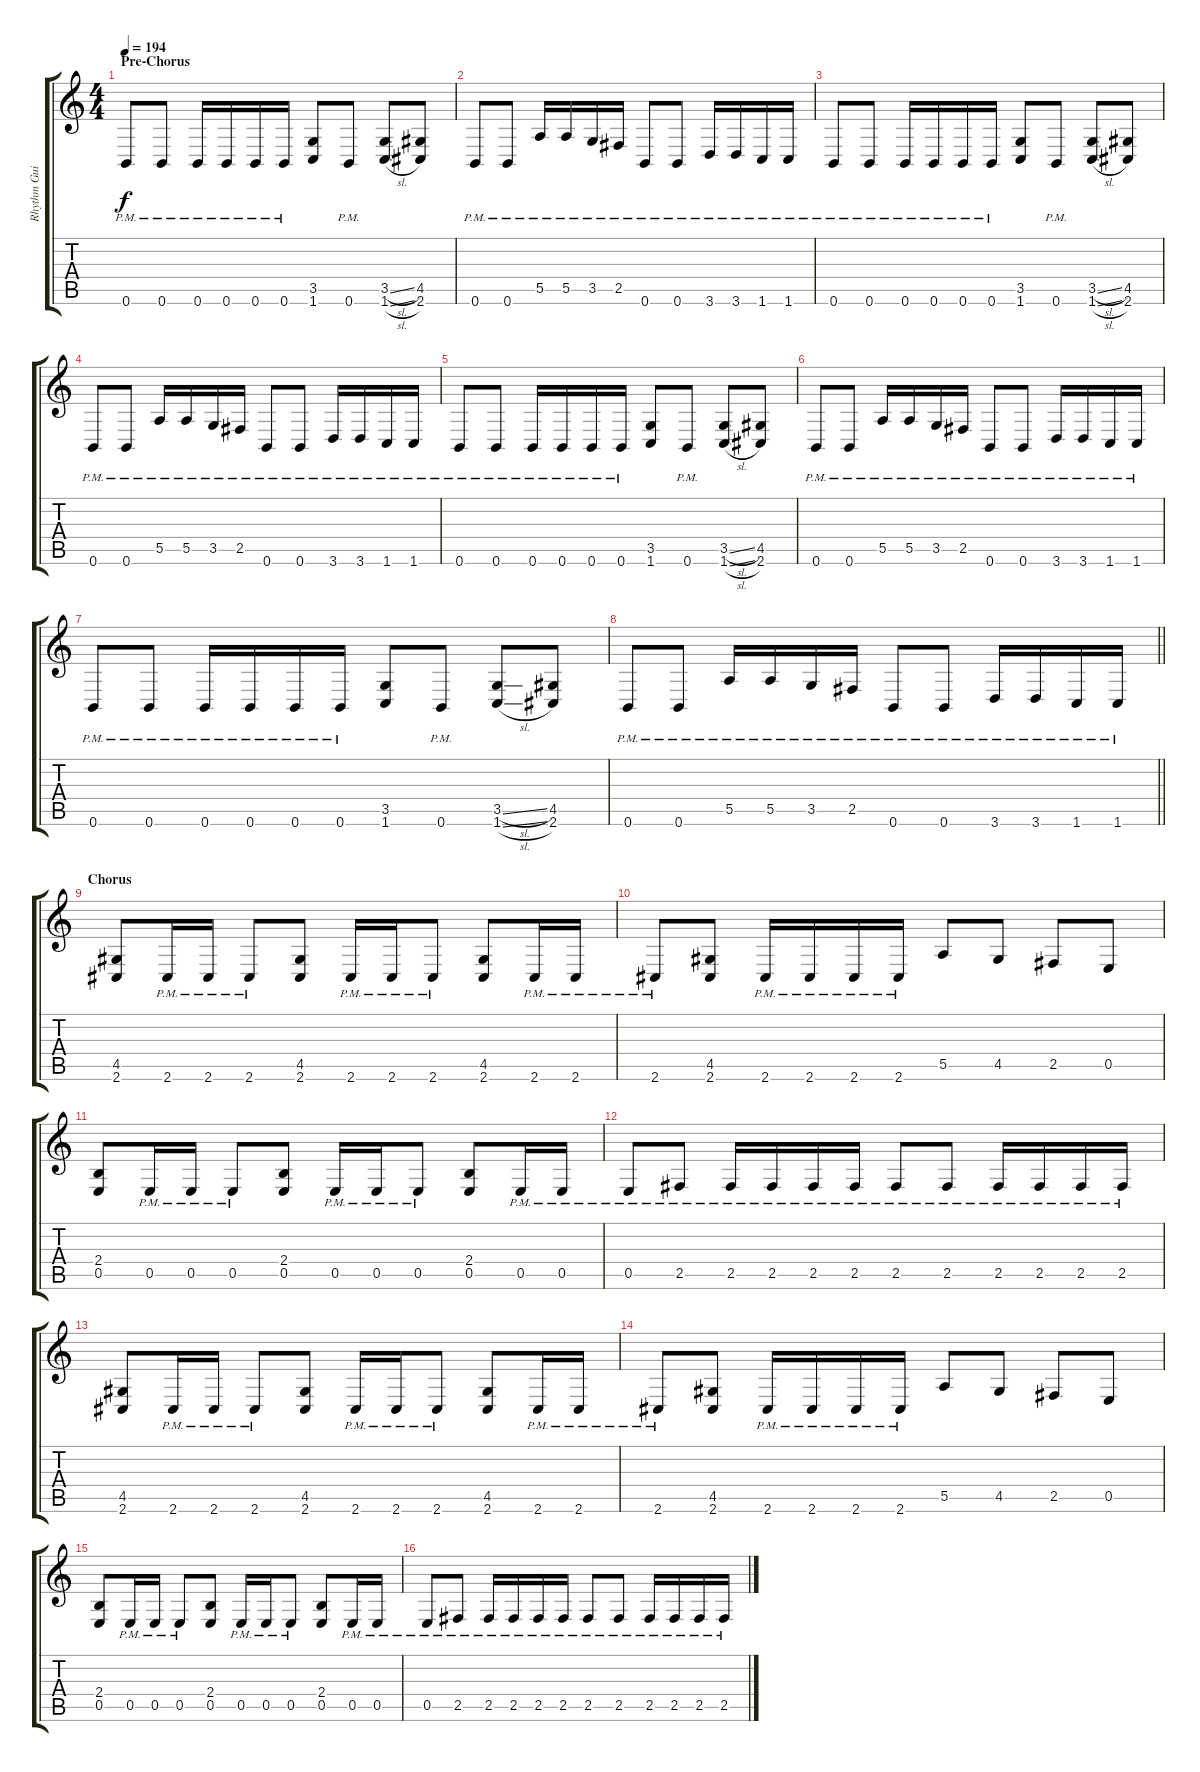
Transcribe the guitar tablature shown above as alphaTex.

\track ("Rhythm Guitar" "Rhythm Gui") {instrument distortionguitar}
\staff {score tabs}
\tuning (B3 Gb3 D3 A2 E2 B1) {hide}
\ts (4 4)
\section ("" "Pre-Chorus")
\tempo 194
\clef g2
\ks c
0.6{pm}.8{dy f} 0.6{pm}.8 0.6{pm}.16 0.6{pm}.16 0.6{pm}.16 0.6{pm}.16 (3.5 1.6).8 0.6{pm}.8 (3.5{sl} 1.6{sl}).8 (4.5 2.6).8 |
0.6{pm}.8 0.6{pm}.8 5.5{pm}.16 5.5{pm}.16 3.5{pm}.16 2.5{pm}.16 0.6{pm}.8 0.6{pm}.8 3.6{pm}.16 3.6{pm}.16 1.6{pm}.16 1.6{pm}.16 |
0.6{pm}.8 0.6{pm}.8 0.6{pm}.16 0.6{pm}.16 0.6{pm}.16 0.6{pm}.16 (3.5 1.6).8 0.6{pm}.8 (3.5{sl} 1.6{sl}).8 (4.5 2.6).8 |
0.6{pm}.8 0.6{pm}.8 5.5{pm}.16 5.5{pm}.16 3.5{pm}.16 2.5{pm}.16 0.6{pm}.8 0.6{pm}.8 3.6{pm}.16 3.6{pm}.16 1.6{pm}.16 1.6{pm}.16 |
0.6{pm}.8 0.6{pm}.8 0.6{pm}.16 0.6{pm}.16 0.6{pm}.16 0.6{pm}.16 (3.5 1.6).8 0.6{pm}.8 (3.5{sl} 1.6{sl}).8 (4.5 2.6).8 |
0.6{pm}.8 0.6{pm}.8 5.5{pm}.16 5.5{pm}.16 3.5{pm}.16 2.5{pm}.16 0.6{pm}.8 0.6{pm}.8 3.6{pm}.16 3.6{pm}.16 1.6{pm}.16 1.6{pm}.16 |
0.6{pm}.8 0.6{pm}.8 0.6{pm}.16 0.6{pm}.16 0.6{pm}.16 0.6{pm}.16 (3.5 1.6).8 0.6{pm}.8 (3.5{sl} 1.6{sl}).8 (4.5 2.6).8 |
\barLineRight lightlight
0.6{pm}.8 0.6{pm}.8 5.5{pm}.16 5.5{pm}.16 3.5{pm}.16 2.5{pm}.16 0.6{pm}.8 0.6{pm}.8 3.6{pm}.16 3.6{pm}.16 1.6{pm}.16 1.6{pm}.16 |
\section ("" "Chorus")
(4.5 2.6).8 2.6{pm}.16 2.6{pm}.16 2.6{pm}.8 (4.5 2.6).8 2.6{pm}.16 2.6{pm}.16 2.6{pm}.8 (4.5 2.6).8 2.6{pm}.16 2.6{pm}.16 |
2.6{pm}.8 (4.5 2.6).8 2.6{pm}.16 2.6{pm}.16 2.6{pm}.16 2.6{pm}.16 5.5.8 4.5.8 2.5.8 0.5.8 |
(2.4 0.5).8 0.5{pm}.16 0.5{pm}.16 0.5{pm}.8 (2.4 0.5).8 0.5{pm}.16 0.5{pm}.16 0.5{pm}.8 (2.4 0.5).8 0.5{pm}.16 0.5{pm}.16 |
0.5{pm}.8 2.5{pm}.8 2.5{pm}.16 2.5{pm}.16 2.5{pm}.16 2.5{pm}.16 2.5{pm}.8 2.5{pm}.8 2.5{pm}.16 2.5{pm}.16 2.5{pm}.16 2.5{pm}.16 |
(4.5 2.6).8 2.6{pm}.16 2.6{pm}.16 2.6{pm}.8 (4.5 2.6).8 2.6{pm}.16 2.6{pm}.16 2.6{pm}.8 (4.5 2.6).8 2.6{pm}.16 2.6{pm}.16 |
2.6{pm}.8 (4.5 2.6).8 2.6{pm}.16 2.6{pm}.16 2.6{pm}.16 2.6{pm}.16 5.5.8 4.5.8 2.5.8 0.5.8 |
(2.4 0.5).8 0.5{pm}.16 0.5{pm}.16 0.5{pm}.8 (2.4 0.5).8 0.5{pm}.16 0.5{pm}.16 0.5{pm}.8 (2.4 0.5).8 0.5{pm}.16 0.5{pm}.16 |
0.5{pm}.8 2.5{pm}.8 2.5{pm}.16 2.5{pm}.16 2.5{pm}.16 2.5{pm}.16 2.5{pm}.8 2.5{pm}.8 2.5{pm}.16 2.5{pm}.16 2.5{pm}.16 2.5{pm}.16
